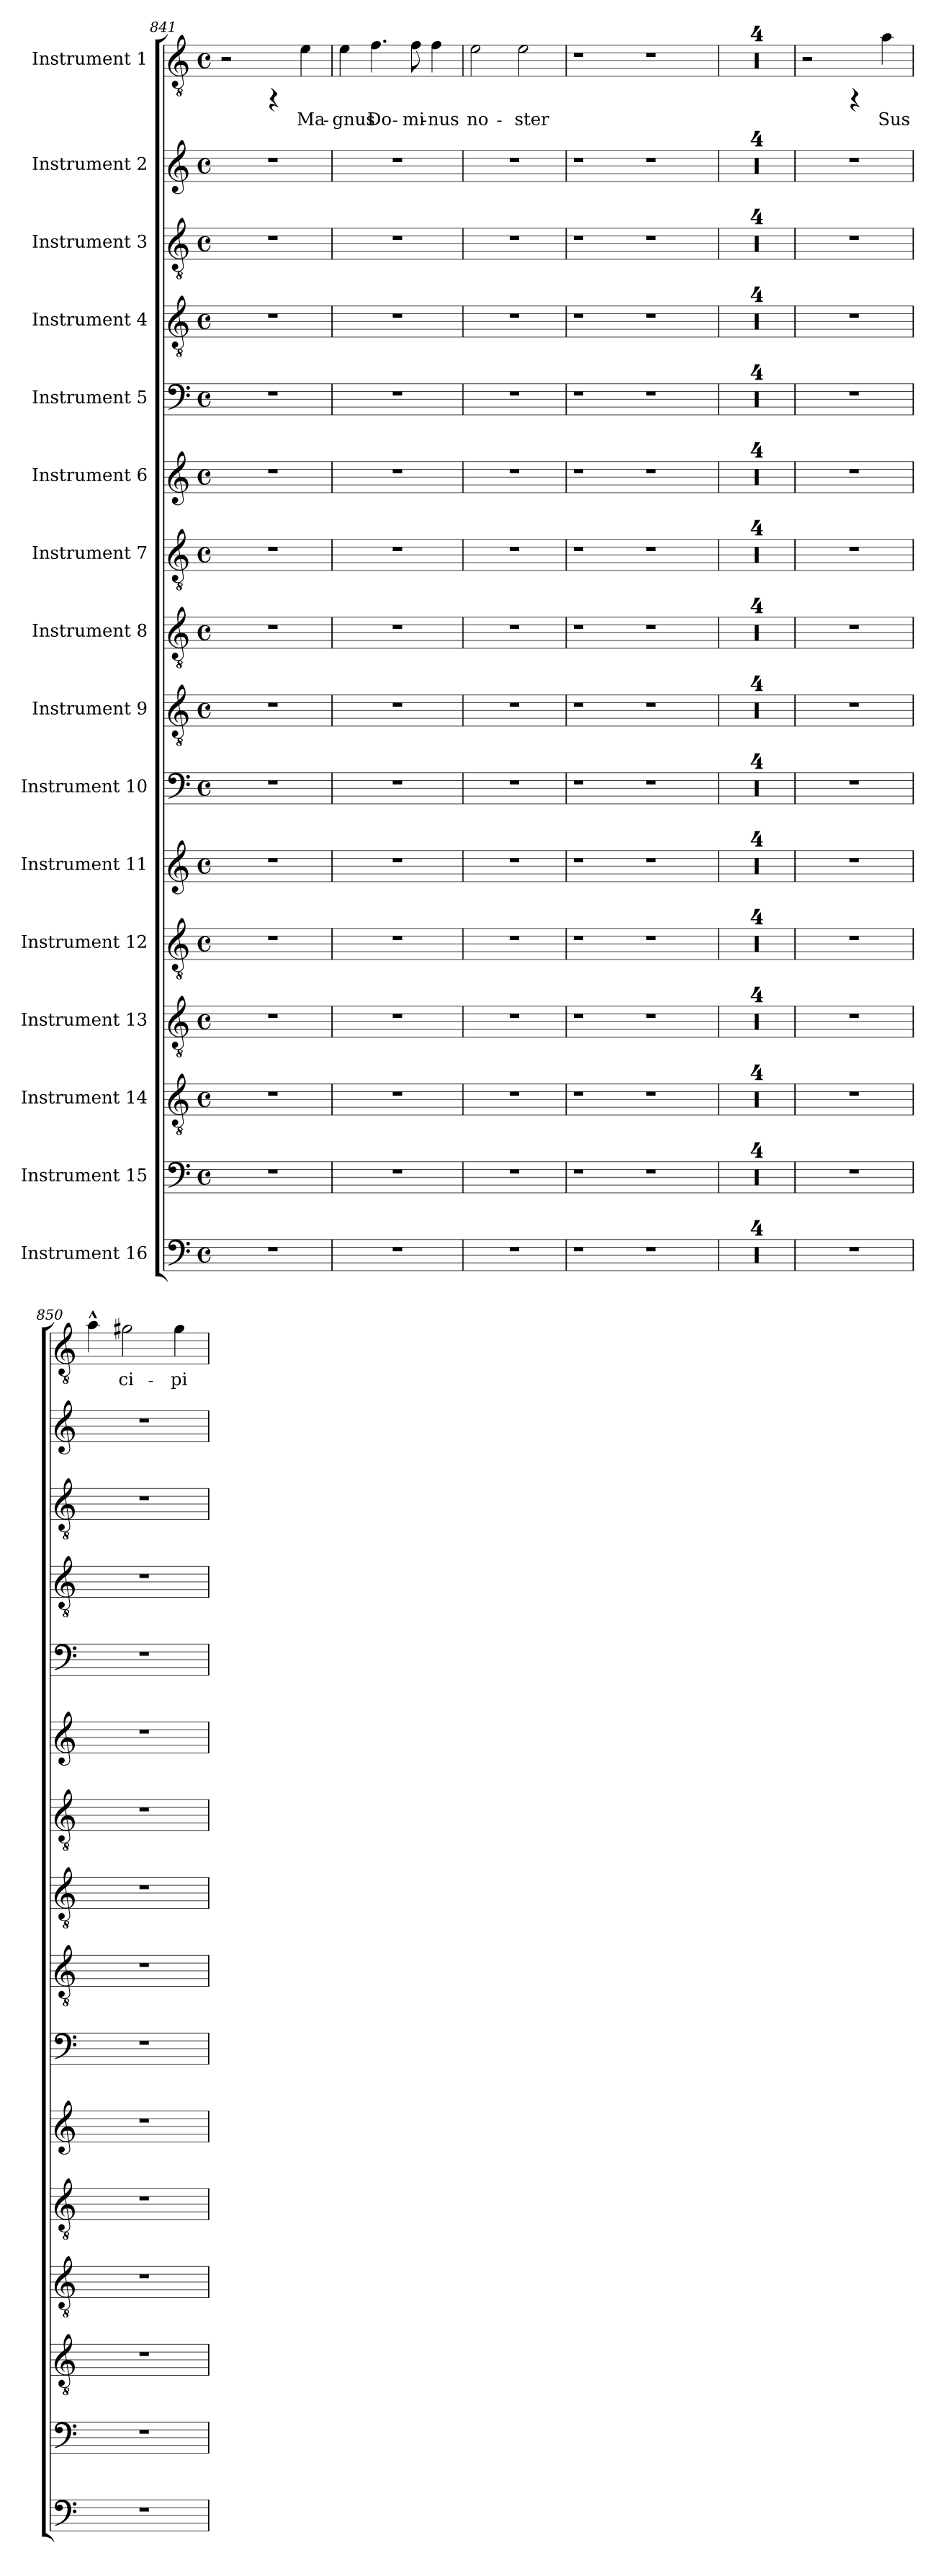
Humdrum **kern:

**kern	**kern	**kern	**kern	**kern	**kern	**kern	**kern	**kern	**kern	**kern	**kern	**kern	**kern	**kern	**kern	**text
*part16	*part15	*part14	*part13	*part12	*part11	*part10	*part9	*part8	*part7	*part6	*part5	*part4	*part3	*part2	*part1	*part1
*staff16	*staff15	*staff14	*staff13	*staff12	*staff11	*staff10	*staff9	*staff8	*staff7	*staff6	*staff5	*staff4	*staff3	*staff2	*staff1	*staff1
*I"Instrument 16	*I"Instrument 15	*I"Instrument 14	*I"Instrument 13	*I"Instrument 12	*I"Instrument 11	*I"Instrument 10	*I"Instrument 9	*I"Instrument 8	*I"Instrument 7	*I"Instrument 6	*I"Instrument 5	*I"Instrument 4	*I"Instrument 3	*I"Instrument 2	*I"Instrument 1	*
*clefF4	*clefF4	*clefGv2	*clefGv2	*clefGv2	*clefG2	*clefF4	*clefGv2	*clefGv2	*clefGv2	*clefG2	*clefF4	*clefGv2	*clefGv2	*clefG2	*clefGv2	*
*k[]	*k[]	*k[]	*k[]	*k[]	*k[]	*k[]	*k[]	*k[]	*k[]	*k[]	*k[]	*k[]	*k[]	*k[]	*k[]	*
*C:	*C:	*C:	*C:	*C:	*C:	*C:	*C:	*C:	*C:	*C:	*C:	*C:	*C:	*C:	*C:	*
*M4/4	*M4/4	*M4/4	*M4/4	*M4/4	*M4/4	*M4/4	*M4/4	*M4/4	*M4/4	*M4/4	*M4/4	*M4/4	*M4/4	*M4/4	*M4/4	*
*met(c)	*met(c)	*met(c)	*met(c)	*met(c)	*met(c)	*met(c)	*met(c)	*met(c)	*met(c)	*met(c)	*met(c)	*met(c)	*met(c)	*met(c)	*met(c)	*
=841	=841	=841	=841	=841	=841	=841	=841	=841	=841	=841	=841	=841	=841	=841	=841	=841
1r	1r	1r	1r	1r	1r	1r	1r	1r	1r	1r	1r	1r	1r	1r	2r	.
.	.	.	.	.	.	.	.	.	.	.	.	.	.	.	4rFF	.
!	!	!	!	!	!	!	!	!	!	!	!	!	!	!	!	!LO:LY:b:cj
.	.	.	.	.	.	.	.	.	.	.	.	.	.	.	4e\	Ma-
=842	=842	=842	=842	=842	=842	=842	=842	=842	=842	=842	=842	=842	=842	=842	=842	=842
!	!	!	!	!	!	!	!	!	!	!	!	!	!	!	!	!LO:LY:b:cj
1r	1r	1r	1r	1r	1r	1r	1r	1r	1r	1r	1r	1r	1r	1r	4e\	-gnus
!	!	!	!	!	!	!	!	!	!	!	!	!	!	!	!	!LO:LY:b:cj
.	.	.	.	.	.	.	.	.	.	.	.	.	.	.	4.f\	Do-
!	!	!	!	!	!	!	!	!	!	!	!	!	!	!	!	!LO:LY:b:cj
.	.	.	.	.	.	.	.	.	.	.	.	.	.	.	8f\	-mi-
!	!	!	!	!	!	!	!	!	!	!	!	!	!	!	!	!LO:LY:b:cj
.	.	.	.	.	.	.	.	.	.	.	.	.	.	.	4f\	-nus
=843	=843	=843	=843	=843	=843	=843	=843	=843	=843	=843	=843	=843	=843	=843	=843	=843
!	!	!	!	!	!	!	!	!	!	!	!	!	!	!	!	!LO:LY:b:cj
1r	1r	1r	1r	1r	1r	1r	1r	1r	1r	1r	1r	1r	1r	1r	2e\	no-
!	!	!	!	!	!	!	!	!	!	!	!	!	!	!	!	!LO:LY:b:cj
.	.	.	.	.	.	.	.	.	.	.	.	.	.	.	2e\	-ster
=844	=844	=844	=844	=844	=844	=844	=844	=844	=844	=844	=844	=844	=844	=844	=844	=844
1r	1r	1r	1r	1r	1r	1r	1r	1r	1r	1r	1r	1r	1r	1r	1r	.
1r	1r	1r	1r	1r	1r	1r	1r	1r	1r	1r	1r	1r	1r	1r	1r	.
=845	=845	=845	=845	=845	=845	=845	=845	=845	=845	=845	=845	=845	=845	=845	=845	=845
1r	1r	1r	1r	1r	1r	1r	1r	1r	1r	1r	1r	1r	1r	1r	1r	.
=846	=846	=846	=846	=846	=846	=846	=846	=846	=846	=846	=846	=846	=846	=846	=846	=846
1r	1r	1r	1r	1r	1r	1r	1r	1r	1r	1r	1r	1r	1r	1r	1r	.
=847	=847	=847	=847	=847	=847	=847	=847	=847	=847	=847	=847	=847	=847	=847	=847	=847
1r	1r	1r	1r	1r	1r	1r	1r	1r	1r	1r	1r	1r	1r	1r	1r	.
=848	=848	=848	=848	=848	=848	=848	=848	=848	=848	=848	=848	=848	=848	=848	=848	=848
1r	1r	1r	1r	1r	1r	1r	1r	1r	1r	1r	1r	1r	1r	1r	1r	.
=849	=849	=849	=849	=849	=849	=849	=849	=849	=849	=849	=849	=849	=849	=849	=849	=849
1r	1r	1r	1r	1r	1r	1r	1r	1r	1r	1r	1r	1r	1r	1r	2r	.
.	.	.	.	.	.	.	.	.	.	.	.	.	.	.	4rFF	.
!	!	!	!	!	!	!	!	!	!	!	!	!	!	!	!	!LO:LY:b:cj
.	.	.	.	.	.	.	.	.	.	.	.	.	.	.	4a\	Sus-
!!LO:LB:g=z
=850	=850	=850	=850	=850	=850	=850	=850	=850	=850	=850	=850	=850	=850	=850	=850	=850
!	!	!	!	!	!	!	!	!	!	!	!	!	!	!	!	!LO:LY:b:cj
1r	1r	1r	1r	1r	1r	1r	1r	1r	1r	1r	1r	1r	1r	1r	4a^^>\	--
!	!	!	!	!	!	!	!	!	!	!	!	!	!	!	!	!LO:LY:b:cj
.	.	.	.	.	.	.	.	.	.	.	.	.	.	.	2g#X\	-ci-
!	!	!	!	!	!	!	!	!	!	!	!	!	!	!	!	!LO:LY:b:cj
.	.	.	.	.	.	.	.	.	.	.	.	.	.	.	4g#\	-pi-
=	=	=	=	=	=	=	=	=	=	=	=	=	=	=	=	=
*-	*-	*-	*-	*-	*-	*-	*-	*-	*-	*-	*-	*-	*-	*-	*-	*-
